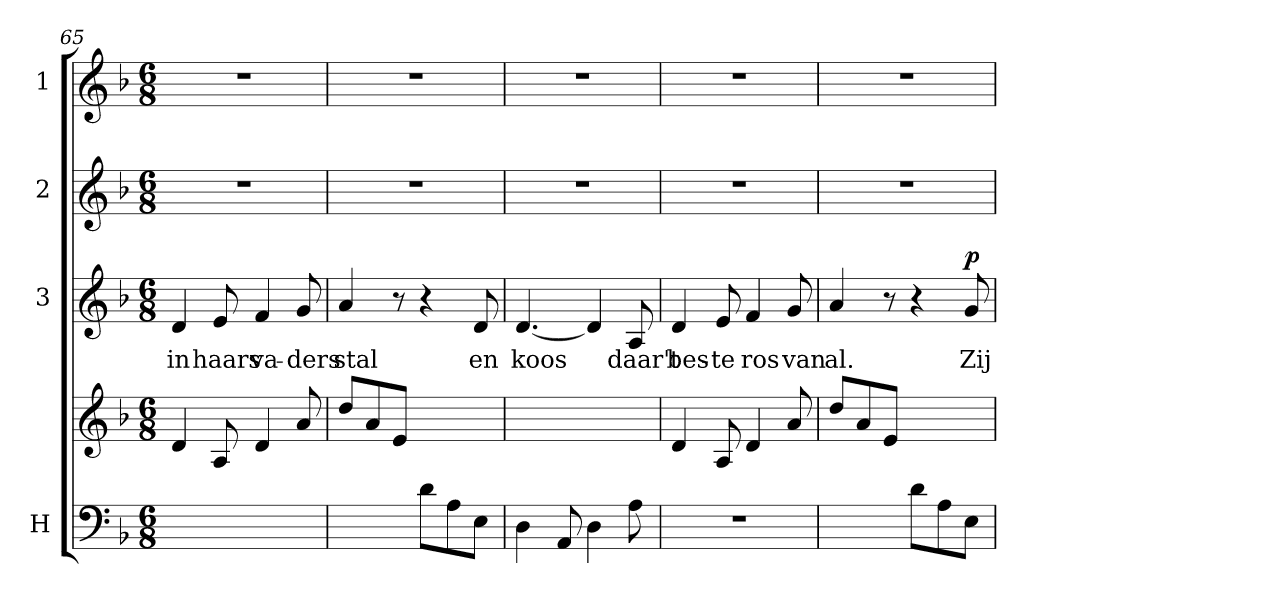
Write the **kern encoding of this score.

**kern	**kern	**kern	**text	**dynam	**kern	**kern
*part4	*part4	*part3	*part3	*part3	*part2	*part1
*staff5	*staff4	*staff3	*staff3	*staff3	*staff2	*staff1
*I"H	*	*I"3	*	*	*I"2	*I"1
*I'H	*	*	*	*	*	*
*clefF4	*clefG2	*clefG2	*	*	*clefG2	*clefG2
*k[b-]	*k[b-]	*k[b-]	*	*	*k[b-]	*k[b-]
*F:	*F:	*F:	*	*	*F:	*F:
*M6/8	*M6/8	*M6/8	*	*	*M6/8	*M6/8
=65	=65	=65	=65	=65	=65	=65
!LO:N:vis=1	!	!	!LO:LY:b	!	!LO:N:vis=1	!LO:N:vis=1
2.ryy	4d	4d	in	.	2.r	2.r
!	!	!	!LO:LY:b	!	!	!
.	8A	8e	haars	.	.	.
!	!	!	!LO:LY:b	!	!	!
.	4d	4f	va-	.	.	.
!	!	!	!LO:LY:b	!	!	!
.	8a	8g	-ders	.	.	.
=66	=66	=66	=66	=66	=66	=66
!	!	!	!LO:LY:b	!	!LO:N:vis=1	!LO:N:vis=1
4.ryy	8ddL	4a	stal	.	2.r	2.r
.	8a	.	.	.	.	.
.	8eJ	8r	.	.	.	.
8dL	4.ryy	4r	.	.	.	.
8A	.	.	.	.	.	.
!	!	!	!LO:LY:b	!	!	!
8EJ	.	8d	en	.	.	.
=67	=67	=67	=67	=67	=67	=67
!	!LO:N:vis=1	!	!LO:LY:b	!	!LO:N:vis=1	!LO:N:vis=1
4D	2.ryy	[4.d	koos	.	2.r	2.r
8AA	.	.	.	.	.	.
4D	.	4d]	.	.	.	.
!	!	!	!LO:LY:b	!	!	!
8A	.	8A	daar't	.	.	.
=68	=68	=68	=68	=68	=68	=68
!LO:N:vis=1	!	!	!LO:LY:b	!	!LO:N:vis=1	!LO:N:vis=1
2.r	4d	4d	bes-	.	2.r	2.r
!	!	!	!LO:LY:b	!	!	!
.	8A	8e	-te	.	.	.
!	!	!	!LO:LY:b	!	!	!
.	4d	4f	ros	.	.	.
!	!	!	!LO:LY:b	!	!	!
.	8a	8g	van	.	.	.
!!LO:LB:g=z
=69	=69	=69	=69	=69	=69	=69
!	!	!	!LO:LY:b	!	!LO:N:vis=1	!LO:N:vis=1
8ryy	8ddL	4a	al.	.	2.r	2.r
8ryy	8a	.	.	.	.	.
8ryy	8eJ	8r	.	.	.	.
8dL	8ryy	4r	.	.	.	.
8A	8ryy	.	.	.	.	.
!	!	!	!LO:LY:b	!LO:DY:a	!	!
8EJ	8ryy	8g	Zij	p	.	.
=	=	=	=	=	=	=
*-	*-	*-	*-	*-	*-	*-
